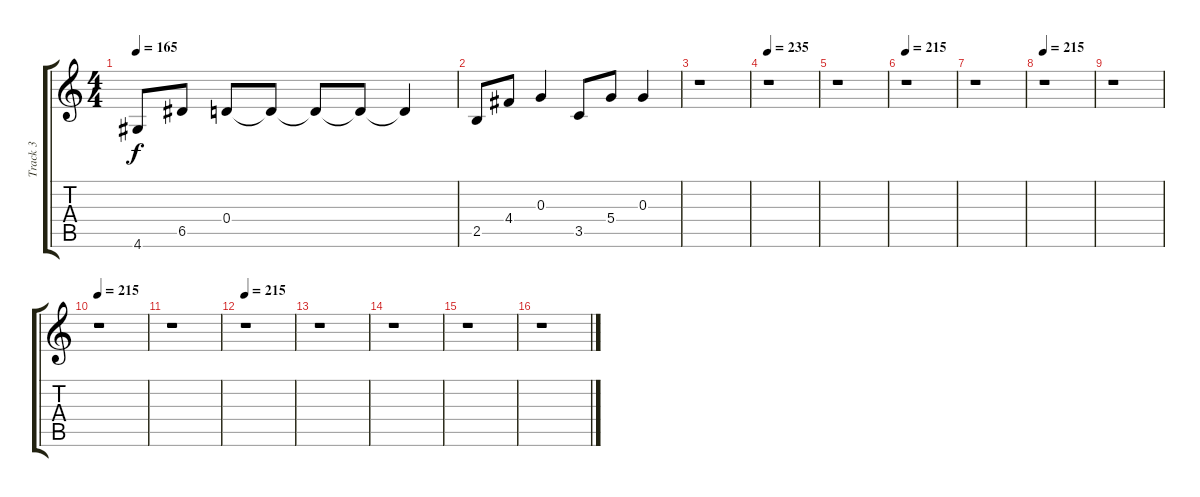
\track ("Track 3" "Track 3") {instrument distortionguitar}
\staff {score tabs}
\tuning (E4 B3 G3 D3 A2 E2) {hide}
\ts (4 4)
\tempo 165
\clef g2
\ks c
4.6.8{dy f} 6.5.8 0.4.8 0.4{t}.8 0.4{t}.8 0.4{t}.8 0.4{t}.4 |
2.5.8 4.4.8 0.3.4 3.5.8 5.4.8 0.3.4 |
r.1 |
\tempo 235
r.1 |
r.1 |
\tempo 215
r.1 |
r.1 |
\tempo 215
r.1 |
r.1 |
\tempo 215
r.1 |
r.1 |
\tempo 215
r.1 |
r.1 |
r.1 |
r.1 |
r.1
